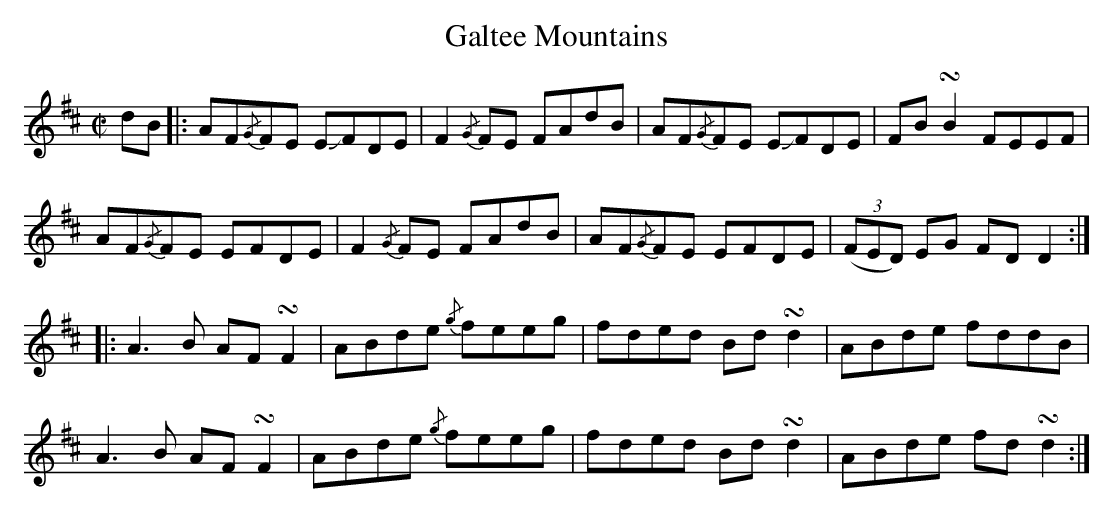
X:1
U: ~ = !turn!
T:Galtee Mountains
L:1/8
M:C|
K:D
dB |: AF{/G}FE EJFDE | F2 {/G}FE FAdB | AF{/G}FE EJFDE | FB ~B2 FEEF |
AF{/G}FE EFDE | F2 {/G}FE FAdB | AF{/G}FE EFDE | ((3FED) EG FD D2 ::
A3 B AF ~F2 | ABde {/g}feeg | fded Bd ~d2 | ABde fddB |
A3 B AF ~F2 | ABde {/g}feeg | fded Bd ~d2 | ABde fd ~d2 :|]
